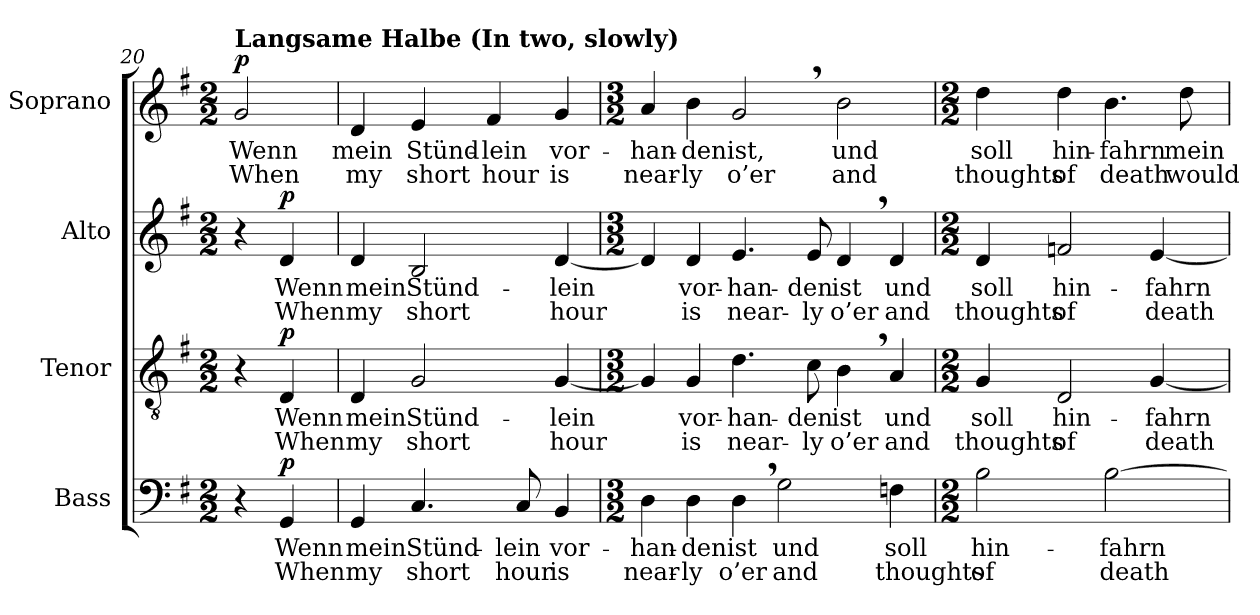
**kern	**text	**text	**dynam	**kern	**text	**text	**dynam	**kern	**text	**text	**dynam	**kern	**text	**text	**dynam
*part4	*part4	*part4	*part4	*part3	*part3	*part3	*part3	*part2	*part2	*part2	*part2	*part1	*part1	*part1	*part1
*staff4	*staff4	*staff4	*staff4	*staff3	*staff3	*staff3	*staff3	*staff2	*staff2	*staff2	*staff2	*staff1	*staff1	*staff1	*staff1
*I"Bass	*	*	*	*I"Tenor	*	*	*	*I"Alto	*	*	*	*I"Soprano	*	*	*
!!LO:LB:g=z
*clefF4	*	*	*	*clefGv2	*	*	*	*clefG2	*	*	*	*clefG2	*	*	*
*k[f#]	*	*	*	*k[f#]	*	*	*	*k[f#]	*	*	*	*k[f#]	*	*	*
*G:	*	*	*	*G:	*	*	*	*G:	*	*	*	*G:	*	*	*
*M2/2	*	*	*	*M2/2	*	*	*	*M2/2	*	*	*	*M2/2	*	*	*
=20	=20	=20	=20	=20	=20	=20	=20	=20	=20	=20	=20	=20	=20	=20	=20
!	!	!	!	!	!	!	!	!	!	!	!	!LO:TX:a:B:t=Langsame Halbe (In two, slowly)	!	!	!
!	!	!	!	!	!	!	!	!	!	!	!	!	!LO:LY:b	!LO:LY:b	!LO:DY:a
4r	.	.	.	4r	.	.	.	4r	.	.	.	2g/	Wenn	When	p
!	!LO:LY:b	!LO:LY:b	!	!	!	!	!	!	!	!	!	!	!	!	!
!	!	!	!	!	!LO:LY:b	!LO:LY:b	!	!	!	!	!	!	!	!	!
!	!	!	!LO:DY:a	!	!	!	!LO:DY:a	!	!LO:LY:b	!LO:LY:b	!LO:DY:a	!	!	!	!
4GG/	Wenn	When	p	4D/	Wenn	When	p	4d/	Wenn	When	p	.	.	.	.
=21	=21	=21	=21	=21	=21	=21	=21	=21	=21	=21	=21	=21	=21	=21	=21
!	!LO:LY:b	!LO:LY:b	!	!	!	!	!	!	!	!	!	!	!	!	!
!	!	!	!	!	!LO:LY:b	!LO:LY:b	!	!	!	!	!	!	!	!	!
!	!	!	!	!	!	!	!	!	!LO:LY:b	!LO:LY:b	!	!	!	!	!
!	!	!	!	!	!	!	!	!	!	!	!	!	!LO:LY:b	!LO:LY:b	!
4GG/	mein	my	.	4D/	mein	my	.	4d/	mein	my	.	4d/	mein	my	.
!	!LO:LY:b	!LO:LY:b	!	!	!	!	!	!	!	!	!	!	!	!	!
!	!	!	!	!	!LO:LY:b	!LO:LY:b	!	!	!	!	!	!	!	!	!
!	!	!	!	!	!	!	!	!	!LO:LY:b	!LO:LY:b	!	!	!	!	!
!	!	!	!	!	!	!	!	!	!	!	!	!	!LO:LY:b	!LO:LY:b	!
4.C/	Stünd-	short	.	2G/	Stünd-	short	.	2B/	Stünd-	short	.	4e/	Stünd-	short	.
!	!	!	!	!	!	!	!	!	!	!	!	!	!LO:LY:b	!LO:LY:b	!
.	.	.	.	.	.	.	.	.	.	.	.	4f#/	-lein	hour	.
!	!LO:LY:b	!LO:LY:b	!	!	!	!	!	!	!	!	!	!	!	!	!
8C/	-lein	hour	.	.	.	.	.	.	.	.	.	.	.	.	.
!	!LO:LY:b	!LO:LY:b	!	!	!	!	!	!	!	!	!	!	!	!	!
!	!	!	!	!	!LO:LY:b	!LO:LY:b	!	!	!	!	!	!	!	!	!
!	!	!	!	!	!	!	!	!	!LO:LY:b	!LO:LY:b	!	!	!	!	!
!	!	!	!	!	!	!	!	!	!	!	!	!	!LO:LY:b	!LO:LY:b	!
4BB/	vor-	is	.	[4G/	-lein	hour	.	[4d/	-lein	hour	.	4g/	vor-	is	.
=22	=22	=22	=22	=22	=22	=22	=22	=22	=22	=22	=22	=22	=22	=22	=22
*M3/2	*	*	*	*M3/2	*	*	*	*M3/2	*	*	*	*M3/2	*	*	*
!	!LO:LY:b	!LO:LY:b	!	!	!	!	!	!	!	!	!	!	!	!	!
!	!	!	!	!	!	!	!	!	!	!	!	!	!LO:LY:b	!LO:LY:b	!
4D\	-han-	near-	.	4G/]	.	.	.	4d/]	.	.	.	4a/	-han-	near-	.
!	!LO:LY:b	!LO:LY:b	!	!	!	!	!	!	!	!	!	!	!	!	!
!	!	!	!	!	!LO:LY:b	!LO:LY:b	!	!	!	!	!	!	!	!	!
!	!	!	!	!	!	!	!	!	!LO:LY:b	!LO:LY:b	!	!	!	!	!
!	!	!	!	!	!	!	!	!	!	!	!	!	!LO:LY:b	!LO:LY:b	!
4D\	-den	-ly	.	4G/	vor-	is	.	4d/	vor-	is	.	4b\	-den	-ly	.
!	!LO:LY:b	!LO:LY:b	!	!	!	!	!	!	!	!	!	!	!	!	!
!	!	!	!	!	!LO:LY:b	!LO:LY:b	!	!	!	!	!	!	!	!	!
!	!	!	!	!	!	!	!	!	!LO:LY:b	!LO:LY:b	!	!	!	!	!
!	!	!	!	!	!	!	!	!	!	!	!	!	!LO:LY:b	!LO:LY:b	!
4D,>\	ist	o’er	.	4.d\	-han-	near-	.	4.e/	-han-	near-	.	2g,>/	ist,	o’er	.
!	!LO:LY:b	!LO:LY:b	!	!	!	!	!	!	!	!	!	!	!	!	!
2G\	und	and	.	.	.	.	.	.	.	.	.	.	.	.	.
!	!	!	!	!	!LO:LY:b	!LO:LY:b	!	!	!	!	!	!	!	!	!
!	!	!	!	!	!	!	!	!	!LO:LY:b	!LO:LY:b	!	!	!	!	!
.	.	.	.	8c\	-den	-ly	.	8e/	-den	-ly	.	.	.	.	.
!	!	!	!	!	!LO:LY:b	!LO:LY:b	!	!	!	!	!	!	!	!	!
!	!	!	!	!	!	!	!	!	!LO:LY:b	!LO:LY:b	!	!	!	!	!
!	!	!	!	!	!	!	!	!	!	!	!	!	!LO:LY:b	!LO:LY:b	!
.	.	.	.	4B,>\	ist	o’er	.	4d,>/	ist	o’er	.	2b\	und	and	.
!	!LO:LY:b	!LO:LY:b	!	!	!	!	!	!	!	!	!	!	!	!	!
!	!	!	!	!	!LO:LY:b	!LO:LY:b	!	!	!	!	!	!	!	!	!
!	!	!	!	!	!	!	!	!	!LO:LY:b	!LO:LY:b	!	!	!	!	!
4Fn\	soll	thoughts	.	4A/	und	and	.	4d/	und	and	.	.	.	.	.
=23	=23	=23	=23	=23	=23	=23	=23	=23	=23	=23	=23	=23	=23	=23	=23
*M2/2	*	*	*	*M2/2	*	*	*	*M2/2	*	*	*	*M2/2	*	*	*
!	!LO:LY:b	!LO:LY:b	!	!	!	!	!	!	!	!	!	!	!	!	!
!	!	!	!	!	!LO:LY:b	!LO:LY:b	!	!	!	!	!	!	!	!	!
!	!	!	!	!	!	!	!	!	!LO:LY:b	!LO:LY:b	!	!	!	!	!
!	!	!	!	!	!	!	!	!	!	!	!	!	!LO:LY:b	!LO:LY:b	!
2B\	hin-	of	.	4G/	soll	thoughts	.	4d/	soll	thoughts	.	4dd\	soll	thoughts	.
!	!	!	!	!	!LO:LY:b	!LO:LY:b	!	!	!	!	!	!	!	!	!
!	!	!	!	!	!	!	!	!	!LO:LY:b	!LO:LY:b	!	!	!	!	!
!	!	!	!	!	!	!	!	!	!	!	!	!	!LO:LY:b	!LO:LY:b	!
.	.	.	.	2D/	hin-	of	.	2fn/	hin-	of	.	4dd\	hin-	of	.
!	!LO:LY:b	!LO:LY:b	!	!	!	!	!	!	!	!	!	!	!	!	!
!	!	!	!	!	!	!	!	!	!	!	!	!	!LO:LY:b	!LO:LY:b	!
[2B\	-fahrn	death	.	.	.	.	.	.	.	.	.	4.b\	-fahrn	death	.
!	!	!	!	!	!LO:LY:b	!LO:LY:b	!	!	!	!	!	!	!	!	!
!	!	!	!	!	!	!	!	!	!LO:LY:b	!LO:LY:b	!	!	!	!	!
.	.	.	.	[4G/	-fahrn	death	.	[4e/	-fahrn	death	.	.	.	.	.
!	!	!	!	!	!	!	!	!	!	!	!	!	!LO:LY:b	!LO:LY:b	!
.	.	.	.	.	.	.	.	.	.	.	.	8dd\	mein	would	.
=	=	=	=	=	=	=	=	=	=	=	=	=	=	=	=
*-	*-	*-	*-	*-	*-	*-	*-	*-	*-	*-	*-	*-	*-	*-	*-
